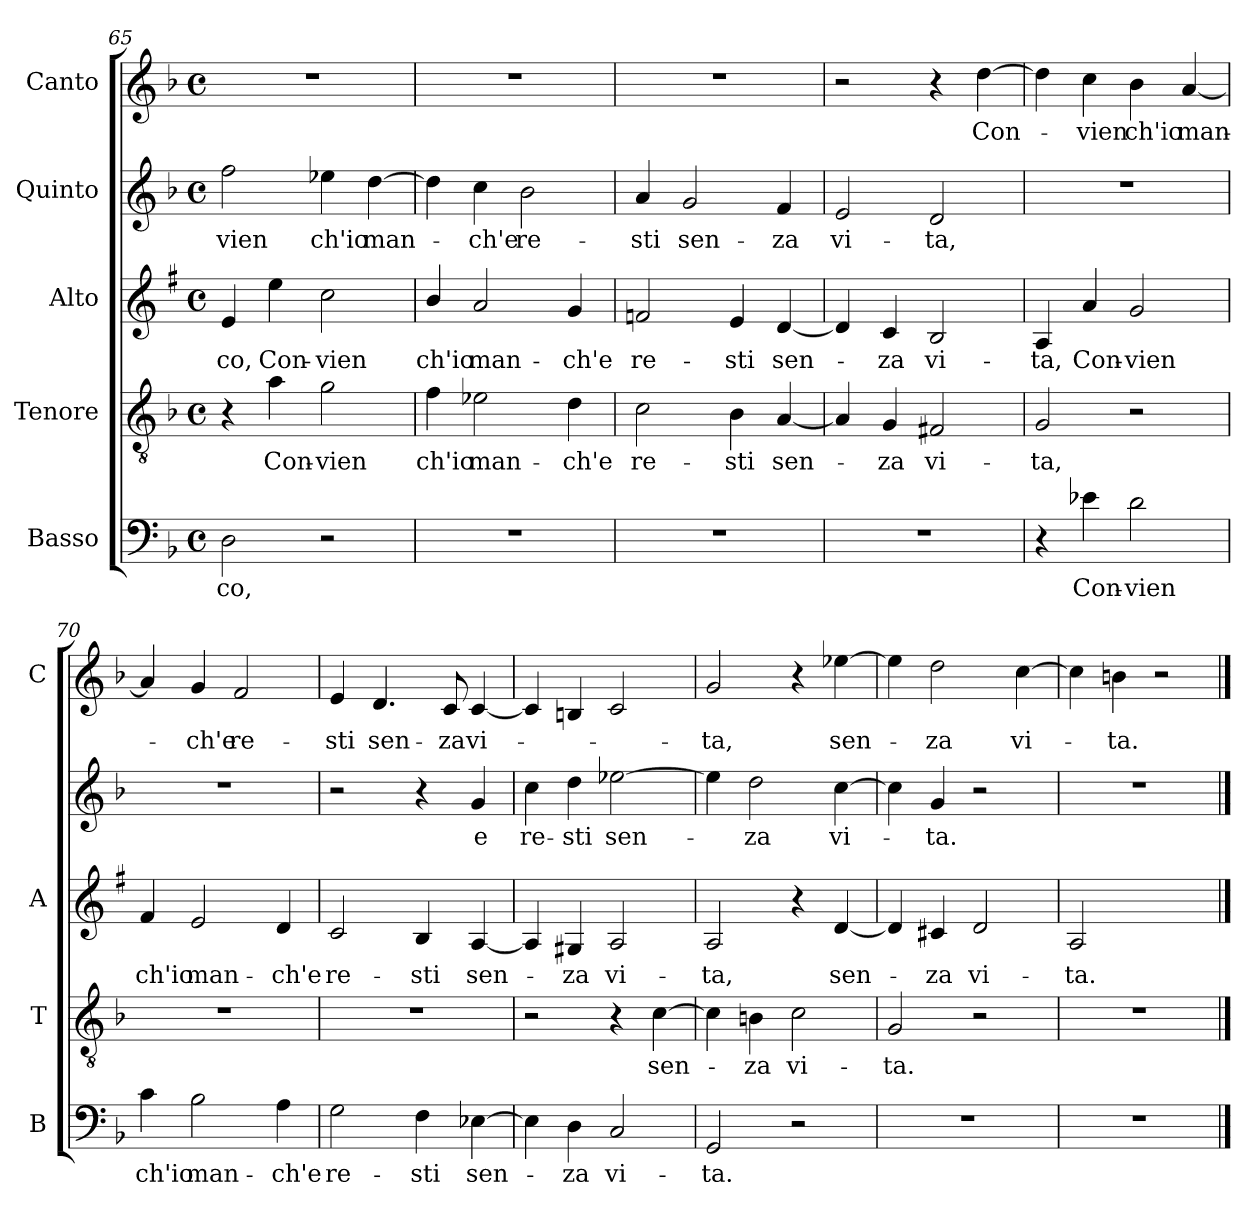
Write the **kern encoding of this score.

**kern	**text	**kern	**text	**kern	**text	**kern	**text	**kern	**text
*part5	*part5	*part4	*part4	*part3	*part3	*part2	*part2	*part1	*part1
*staff5	*staff5	*staff4	*staff4	*staff3	*staff3	*staff2	*staff2	*staff1	*staff1
*I"Basso	*	*I"Tenore	*	*I"Alto	*	*I"Quinto	*	*I"Canto	*
*I'B	*	*I'T	*	*I'A	*	*	*	*I'C	*
*clefF4	*	*clefGv2	*	*clefG2	*	*clefG2	*	*clefG2	*
*	*	*	*	*ITrd1c2	*	*	*	*	*
*k[b-]	*	*k[b-]	*	*k[b-]	*	*k[b-]	*	*k[b-]	*
*F:	*	*F:	*	*F:	*	*F:	*	*F:	*
*M4/4	*	*M4/4	*	*M4/4	*	*M4/4	*	*M4/4	*
*met(c)	*	*met(c)	*	*met(c)	*	*met(c)	*	*met(c)	*
=65	=65	=65	=65	=65	=65	=65	=65	=65	=65
!	!LO:LY:b	!	!	!	!LO:LY:b	!	!LO:LY:b	!	!
2D\	-co,	4r	.	4d/	-co,	2ff\	-vien	1r	.
!	!	!	!LO:LY:b	!	!LO:LY:b	!	!	!	!
.	.	4a\	Con-	4dd\	Con-	.	.	.	.
!	!	!	!LO:LY:b	!	!LO:LY:b	!	!LO:LY:b	!	!
2r	.	2g\	-vien	2b-\	-vien	4ee-X\	ch'io	.	.
!	!	!	!	!	!	!	!LO:LY:b	!	!
.	.	.	.	.	.	[4dd\	man-	.	.
!!LO:LB:g=z
=66	=66	=66	=66	=66	=66	=66	=66	=66	=66
!	!	!	!LO:LY:b	!	!LO:LY:b	!	!	!	!
1r	.	4f\	ch'io	4a/	ch'io	4dd\]	.	1r	.
!	!	!	!LO:LY:b	!	!LO:LY:b	!	!LO:LY:b	!	!
.	.	2e-X\	man-	2g/	man-	4cc\	-ch'e	.	.
!	!	!	!	!	!	!	!LO:LY:b	!	!
.	.	.	.	.	.	2b-\	re-	.	.
!	!	!	!LO:LY:b	!	!LO:LY:b	!	!	!	!
.	.	4d\	-ch'e	4f/	-ch'e	.	.	.	.
=67	=67	=67	=67	=67	=67	=67	=67	=67	=67
!	!	!	!LO:LY:b	!	!LO:LY:b	!	!LO:LY:b	!	!
1r	.	2c\	re-	2e-X/	re-	4a/	-sti	1r	.
!	!	!	!	!	!	!	!LO:LY:b	!	!
.	.	.	.	.	.	2g/	sen-	.	.
!	!	!	!LO:LY:b	!	!LO:LY:b	!	!	!	!
.	.	4B-\	-sti	4d/	-sti	.	.	.	.
!	!	!	!LO:LY:b	!	!LO:LY:b	!	!LO:LY:b	!	!
.	.	[4A/	sen-	[4c/	sen-	4f/	-za	.	.
=68	=68	=68	=68	=68	=68	=68	=68	=68	=68
!	!	!	!	!	!	!	!LO:LY:b	!	!
1r	.	4A/]	.	4c/]	.	2e/	vi-	2r	.
!	!	!	!LO:LY:b	!	!LO:LY:b	!	!	!	!
.	.	4G/	-za	4B-/	-za	.	.	.	.
!	!	!	!LO:LY:b	!	!LO:LY:b	!	!LO:LY:b	!	!
.	.	2F#X/	vi-	2A/	vi-	2d/	-ta,	4r	.
!	!	!	!	!	!	!	!	!	!LO:LY:b
.	.	.	.	.	.	.	.	[4dd\	Con-
=69	=69	=69	=69	=69	=69	=69	=69	=69	=69
!	!	!	!LO:LY:b	!	!LO:LY:b	!	!	!	!
4r	.	2G/	-ta,	4G/	-ta,	1r	.	4dd\]	.
!	!LO:LY:b	!	!	!	!LO:LY:b	!	!	!	!LO:LY:b
4e-X\	Con-	.	.	4g/	Con-	.	.	4cc\	-vien
!	!LO:LY:b	!	!	!	!LO:LY:b	!	!	!	!LO:LY:b
2d\	-vien	2r	.	2f/	-vien	.	.	4b-\	ch'io
!	!	!	!	!	!	!	!	!	!LO:LY:b
.	.	.	.	.	.	.	.	[4a/	man-
=70	=70	=70	=70	=70	=70	=70	=70	=70	=70
!	!LO:LY:b	!	!	!	!LO:LY:b	!	!	!	!
4c\	ch'io	1r	.	4e/	ch'io	1r	.	4a/]	.
!	!LO:LY:b	!	!	!	!LO:LY:b	!	!	!	!LO:LY:b
2B-\	man-	.	.	2d/	man-	.	.	4g/	-ch'e
!	!	!	!	!	!	!	!	!	!LO:LY:b
.	.	.	.	.	.	.	.	2f/	re-
!	!LO:LY:b	!	!	!	!LO:LY:b	!	!	!	!
4A\	-ch'e	.	.	4c/	-ch'e	.	.	.	.
!!LO:LB:g=z
=71	=71	=71	=71	=71	=71	=71	=71	=71	=71
!	!LO:LY:b	!	!	!	!LO:LY:b	!	!	!	!LO:LY:b
2G\	re-	1r	.	2B-/	re-	2r	.	4e/	-sti
!	!	!	!	!	!	!	!	!	!LO:LY:b
.	.	.	.	.	.	.	.	4.d/	sen-
!	!LO:LY:b	!	!	!	!LO:LY:b	!	!	!	!
4F\	-sti	.	.	4A/	-sti	4r	.	.	.
!	!	!	!	!	!	!	!	!	!LO:LY:b
.	.	.	.	.	.	.	.	8c/	-za
!	!LO:LY:b	!	!	!	!LO:LY:b	!	!LO:LY:b	!	!LO:LY:b
[4E-X\	sen-	.	.	[4G/	sen-	4g/	e	[4c/	vi-
=72	=72	=72	=72	=72	=72	=72	=72	=72	=72
!	!	!	!	!	!	!	!LO:LY:b	!	!
4E-\]	.	2r	.	4G/]	.	4cc\	re-	4c/]	.
!	!LO:LY:b	!	!	!	!LO:LY:b	!	!LO:LY:b	!	!
4D\	-za	.	.	4F#X/	-za	4dd\	-sti	4Bn/	.
!	!LO:LY:b	!	!	!	!LO:LY:b	!	!LO:LY:b	!	!
2C/	vi-	4r	.	2G/	vi-	[2ee-X\	sen-	2c/	.
!	!	!	!LO:LY:b	!	!	!	!	!	!
.	.	[4c\	sen-	.	.	.	.	.	.
=73	=73	=73	=73	=73	=73	=73	=73	=73	=73
!	!LO:LY:b	!	!	!	!LO:LY:b	!	!	!	!LO:LY:b
2GG/	-ta.	4c\]	.	2G/	-ta,	4ee-\]	.	2g/	-ta,
!	!	!	!LO:LY:b	!	!	!	!LO:LY:b	!	!
.	.	4Bn\	-za	.	.	2dd\	-za	.	.
!	!	!	!LO:LY:b	!	!	!	!	!	!
2r	.	2c\	vi-	4r	.	.	.	4r	.
!	!	!	!	!	!LO:LY:b	!	!LO:LY:b	!	!LO:LY:b
.	.	.	.	[4c/	sen-	[4cc\	vi-	[4ee-X\	sen-
=74	=74	=74	=74	=74	=74	=74	=74	=74	=74
!	!	!	!LO:LY:b	!	!	!	!	!	!
1r	.	2G/	-ta.	4c/]	.	4cc\]	.	4ee-\]	.
!	!	!	!	!	!LO:LY:b	!	!LO:LY:b	!	!LO:LY:b
.	.	.	.	4Bn/	-za	4g/	-ta.	2dd\	-za
!	!	!	!	!	!LO:LY:b	!	!	!	!
.	.	2r	.	2c/	vi-	2r	.	.	.
!	!	!	!	!	!	!	!	!	!LO:LY:b
.	.	.	.	.	.	.	.	[4cc\	vi-
=75	=75	=75	=75	=75	=75	=75	=75	=75	=75
!	!	!	!	!	!LO:LY:b	!	!	!	!
1r	.	1r	.	2G/	-ta.	1r	.	4cc\]	.
!	!	!	!	!	!	!	!	!	!LO:LY:b
.	.	.	.	.	.	.	.	4bn\	-ta.
.	.	.	.	2ryy	.	.	.	2r	.
==	==	==	==	==	==	==	==	==	==
*-	*-	*-	*-	*-	*-	*-	*-	*-	*-
